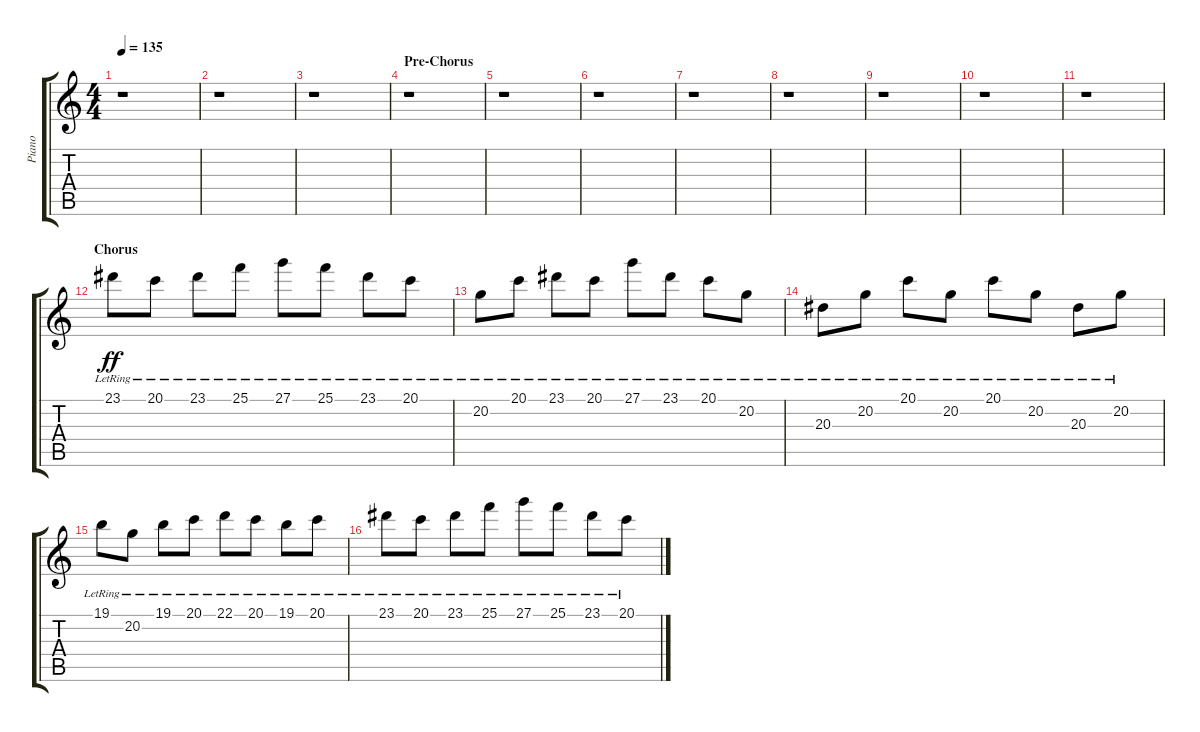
\track ("Piano" "Piano") {instrument acousticgrandpiano}
\staff {score tabs}
\tuning (E4 B3 G3 D3 A2 E2) {hide}
\ts (4 4)
\tempo 135
\clef g2
\ks c
r.1{dy ff} |
r.1 |
r.1 |
\section ("" "Pre-Chorus")
r.1 |
r.1 |
r.1 |
r.1 |
r.1 |
r.1 |
r.1 |
r.1 |
\section ("" "Chorus")
23.1{lr}.8 20.1{lr}.8 23.1{lr}.8 25.1{lr}.8 27.1{lr}.8 25.1{lr}.8 23.1{lr}.8 20.1{lr}.8 |
20.2{lr}.8 20.1{lr}.8 23.1{lr}.8 20.1{lr}.8 27.1{lr}.8 23.1{lr}.8 20.1{lr}.8 20.2{lr}.8 |
20.3{lr}.8 20.2{lr}.8 20.1{lr}.8 20.2{lr}.8 20.1{lr}.8 20.2{lr}.8 20.3{lr}.8 20.2{lr}.8 |
19.1{lr}.8 20.2{lr}.8 19.1{lr}.8 20.1{lr}.8 22.1{lr}.8 20.1{lr}.8 19.1{lr}.8 20.1{lr}.8 |
23.1{lr}.8 20.1{lr}.8 23.1{lr}.8 25.1{lr}.8 27.1{lr}.8 25.1{lr}.8 23.1{lr}.8 20.1{lr}.8
